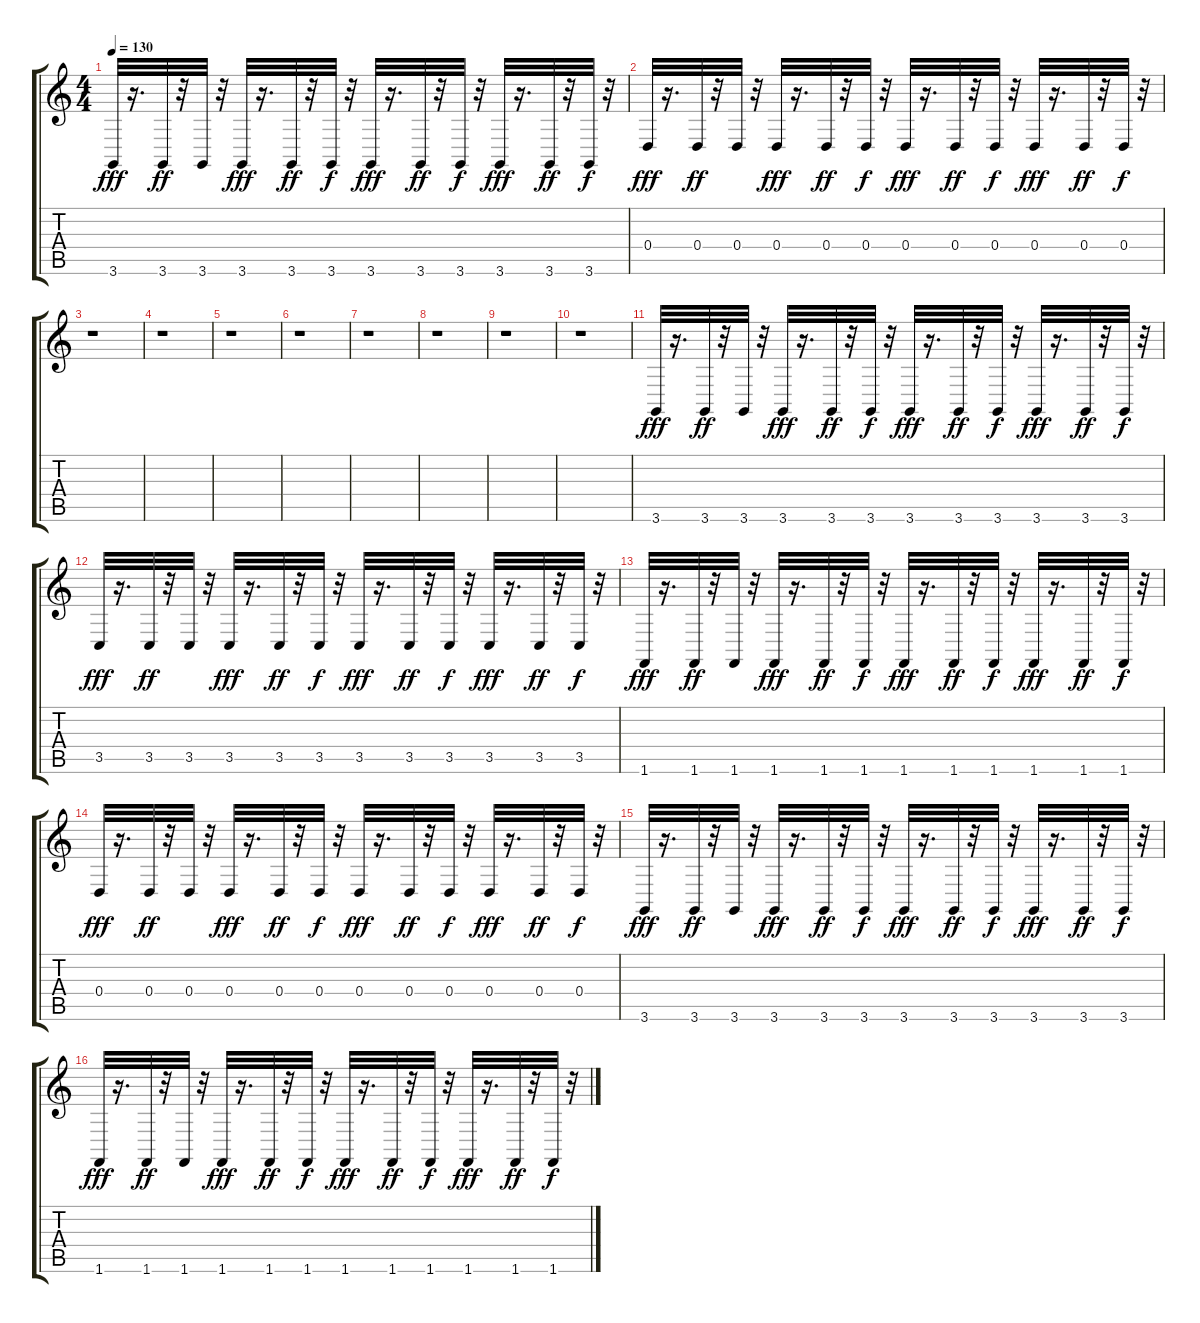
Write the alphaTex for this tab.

\track "" {instrument lead8bassandlead}
\staff {score tabs}
\tuning (E4 B3 G3 D3 A2 E2) {hide}
\ts (4 4)
\tempo 130
\clef g2
\ks c
3.6.32{dy fff} r.16{d} 3.6.32{dy ff} r.32 3.6.32 r.32 3.6.32{dy fff} r.16{d} 3.6.32{dy ff} r.32 3.6.32{dy f} r.32 3.6.32{dy fff} r.16{d} 3.6.32{dy ff} r.32 3.6.32{dy f} r.32 3.6.32{dy fff} r.16{d} 3.6.32{dy ff} r.32 3.6.32{dy f} r.32 |
0.4.32{dy fff} r.16{d} 0.4.32{dy ff} r.32 0.4.32 r.32 0.4.32{dy fff} r.16{d} 0.4.32{dy ff} r.32 0.4.32{dy f} r.32 0.4.32{dy fff} r.16{d} 0.4.32{dy ff} r.32 0.4.32{dy f} r.32 0.4.32{dy fff} r.16{d} 0.4.32{dy ff} r.32 0.4.32{dy f} r.32 |
r.1 |
r.1 |
r.1 |
r.1 |
r.1 |
r.1 |
r.1 |
r.1 |
3.6.32{dy fff} r.16{d} 3.6.32{dy ff} r.32 3.6.32 r.32 3.6.32{dy fff} r.16{d} 3.6.32{dy ff} r.32 3.6.32{dy f} r.32 3.6.32{dy fff} r.16{d} 3.6.32{dy ff} r.32 3.6.32{dy f} r.32 3.6.32{dy fff} r.16{d} 3.6.32{dy ff} r.32 3.6.32{dy f} r.32 |
3.5.32{dy fff} r.16{d} 3.5.32{dy ff} r.32 3.5.32 r.32 3.5.32{dy fff} r.16{d} 3.5.32{dy ff} r.32 3.5.32{dy f} r.32 3.5.32{dy fff} r.16{d} 3.5.32{dy ff} r.32 3.5.32{dy f} r.32 3.5.32{dy fff} r.16{d} 3.5.32{dy ff} r.32 3.5.32{dy f} r.32 |
1.6.32{dy fff} r.16{d} 1.6.32{dy ff} r.32 1.6.32 r.32 1.6.32{dy fff} r.16{d} 1.6.32{dy ff} r.32 1.6.32{dy f} r.32 1.6.32{dy fff} r.16{d} 1.6.32{dy ff} r.32 1.6.32{dy f} r.32 1.6.32{dy fff} r.16{d} 1.6.32{dy ff} r.32 1.6.32{dy f} r.32 |
0.4.32{dy fff} r.16{d} 0.4.32{dy ff} r.32 0.4.32 r.32 0.4.32{dy fff} r.16{d} 0.4.32{dy ff} r.32 0.4.32{dy f} r.32 0.4.32{dy fff} r.16{d} 0.4.32{dy ff} r.32 0.4.32{dy f} r.32 0.4.32{dy fff} r.16{d} 0.4.32{dy ff} r.32 0.4.32{dy f} r.32 |
3.6.32{dy fff} r.16{d} 3.6.32{dy ff} r.32 3.6.32 r.32 3.6.32{dy fff} r.16{d} 3.6.32{dy ff} r.32 3.6.32{dy f} r.32 3.6.32{dy fff} r.16{d} 3.6.32{dy ff} r.32 3.6.32{dy f} r.32 3.6.32{dy fff} r.16{d} 3.6.32{dy ff} r.32 3.6.32{dy f} r.32 |
1.6.32{dy fff} r.16{d} 1.6.32{dy ff} r.32 1.6.32 r.32 1.6.32{dy fff} r.16{d} 1.6.32{dy ff} r.32 1.6.32{dy f} r.32 1.6.32{dy fff} r.16{d} 1.6.32{dy ff} r.32 1.6.32{dy f} r.32 1.6.32{dy fff} r.16{d} 1.6.32{dy ff} r.32 1.6.32{dy f} r.32
